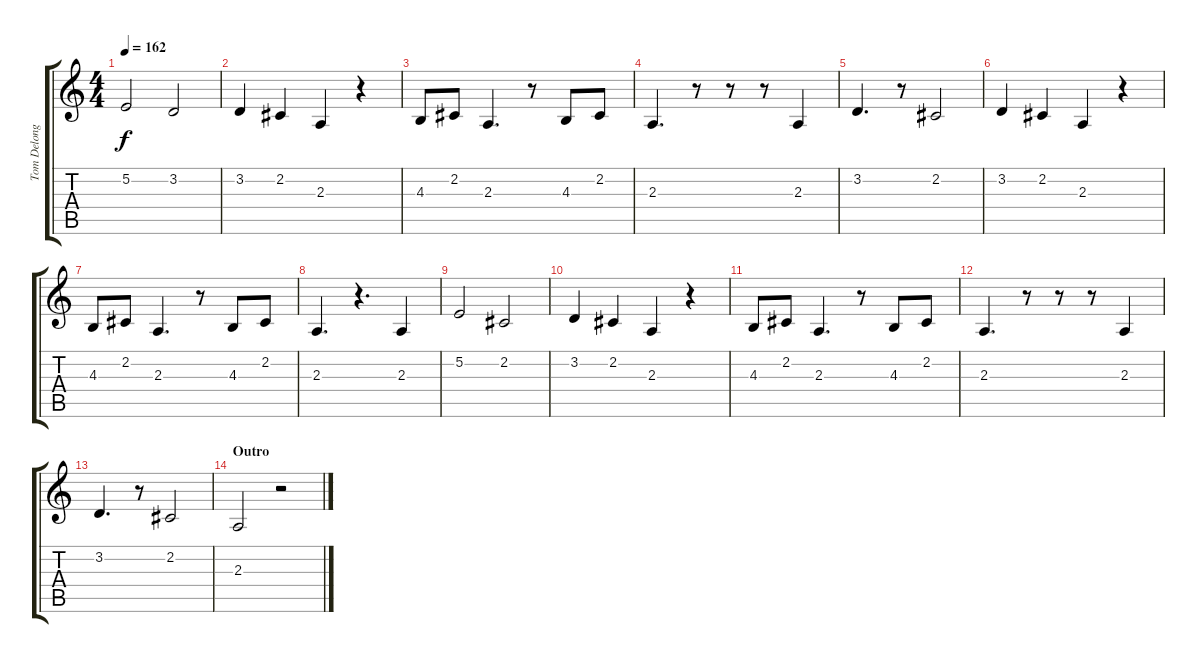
\track ("Tom Delonge - Vocals" "Tom Delong") {instrument altosax}
\staff {score tabs}
\tuning (E4 B3 G3 D3 A2 E2) {hide}
\ts (4 4)
\tempo 162
\clef g2
\ks c
5.2.2{dy f} 3.2.2 |
3.2.4 2.2.4 2.3.4 r.4 |
4.3.8 2.2.8 2.3.4{d} r.8 4.3.8 2.2.8 |
2.3.4{d} r.8 r.8 r.8 2.3.4 |
3.2.4{d} r.8 2.2.2 |
3.2.4 2.2.4 2.3.4 r.4 |
4.3.8 2.2.8 2.3.4{d} r.8 4.3.8 2.2.8 |
2.3.4{d} r.4{d} 2.3.4 |
5.2.2 2.2.2 |
3.2.4 2.2.4 2.3.4 r.4 |
4.3.8 2.2.8 2.3.4{d} r.8 4.3.8 2.2.8 |
2.3.4{d} r.8 r.8 r.8 2.3.4 |
3.2.4{d} r.8 2.2.2 |
\section ("" "Outro")
2.3.2 r.2
